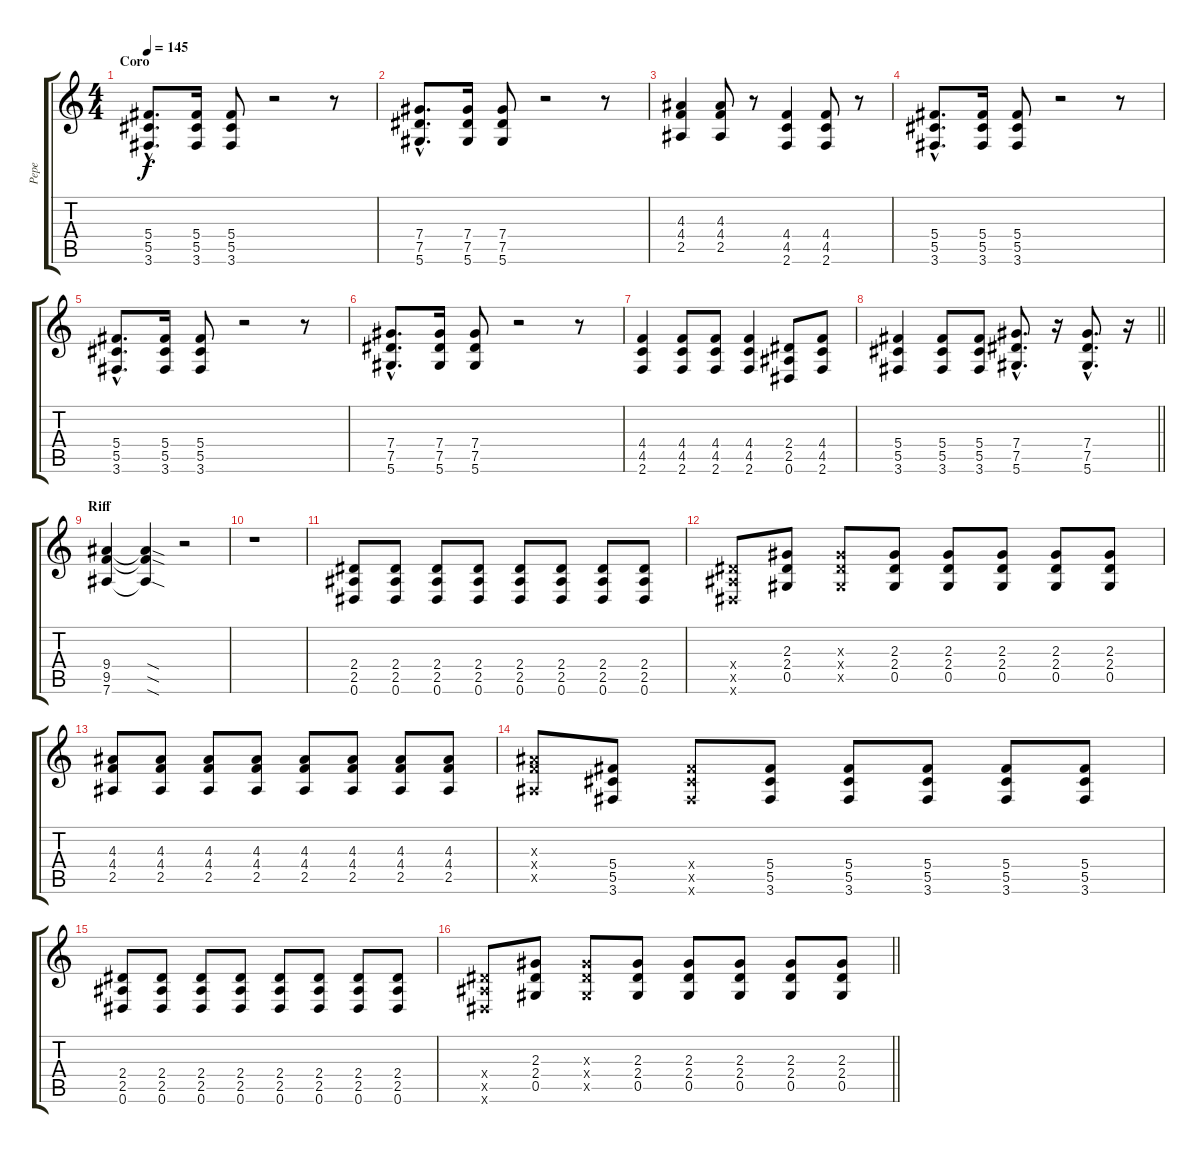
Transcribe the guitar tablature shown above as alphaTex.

\track ("Pepe" "Pepe") {instrument distortionguitar}
\staff {score tabs}
\tuning (Eb4 Bb3 Gb3 Db3 Ab2 Eb2) {hide}
\ts (4 4)
\section ("" "Coro")
\tempo 145
\clef g2
\ks c
(5.4{hac} 5.5{hac} 3.6{hac}).8{d dy f} (5.4 5.5 3.6).16 (5.4 5.5 3.6).8 r.2 r.8 |
(7.4{hac} 7.5{hac} 5.6{hac}).8{d} (7.4 7.5 5.6).16 (7.4 7.5 5.6).8 r.2 r.8 |
(4.3 4.4 2.5).4 (4.3 4.4 2.5).8 r.8 (4.4 4.5 2.6).4 (4.4 4.5 2.6).8 r.8 |
(5.4{hac} 5.5{hac} 3.6{hac}).8{d} (5.4 5.5 3.6).16 (5.4 5.5 3.6).8 r.2 r.8 |
(5.4{hac} 5.5{hac} 3.6{hac}).8{d} (5.4 5.5 3.6).16 (5.4 5.5 3.6).8 r.2 r.8 |
(7.4{hac} 7.5{hac} 5.6{hac}).8{d} (7.4 7.5 5.6).16 (7.4 7.5 5.6).8 r.2 r.8 |
(4.4 4.5 2.6).4 (4.4 4.5 2.6).8 (4.4 4.5 2.6).8 (4.4 4.5 2.6).4 (2.4 2.5 0.6).8 (4.4 4.5 2.6).8 |
\barLineRight lightlight
(5.4 5.5 3.6).4 (5.4 5.5 3.6).8 (5.4 5.5 3.6).8 (7.4{hac} 7.5{hac} 5.6{hac}).8{d} r.16 (7.4{hac} 7.5{hac} 5.6{hac}).8{d} r.16 |
\section ("" "Riff")
(9.4 9.5 7.6).4 (9.4{sod t} 9.5{sod t} 7.6{sod t}).4 r.2 |
r.1 |
(2.4 2.5 0.6).8 (2.4 2.5 0.6).8 (2.4 2.5 0.6).8 (2.4 2.5 0.6).8 (2.4 2.5 0.6).8 (2.4 2.5 0.6).8 (2.4 2.5 0.6).8 (2.4 2.5 0.6).8 |
(2.4{x} 2.5{x} 0.6{x}).8 (2.3 2.4 0.5).8 (2.3{x} 2.4{x} 0.5{x}).8 (2.3 2.4 0.5).8 (2.3 2.4 0.5).8 (2.3 2.4 0.5).8 (2.3 2.4 0.5).8 (2.3 2.4 0.5).8 |
(4.3 4.4 2.5).8 (4.3 4.4 2.5).8 (4.3 4.4 2.5).8 (4.3 4.4 2.5).8 (4.3 4.4 2.5).8 (4.3 4.4 2.5).8 (4.3 4.4 2.5).8 (4.3 4.4 2.5).8 |
(4.3{x} 4.4{x} 2.5{x}).8 (5.4 5.5 3.6).8 (5.4{x} 5.5{x} 3.6{x}).8 (5.4 5.5 3.6).8 (5.4 5.5 3.6).8 (5.4 5.5 3.6).8 (5.4 5.5 3.6).8 (5.4 5.5 3.6).8 |
(2.4 2.5 0.6).8 (2.4 2.5 0.6).8 (2.4 2.5 0.6).8 (2.4 2.5 0.6).8 (2.4 2.5 0.6).8 (2.4 2.5 0.6).8 (2.4 2.5 0.6).8 (2.4 2.5 0.6).8 |
\barLineRight lightlight
(2.4{x} 2.5{x} 0.6{x}).8 (2.3 2.4 0.5).8 (2.3{x} 2.4{x} 0.5{x}).8 (2.3 2.4 0.5).8 (2.3 2.4 0.5).8 (2.3 2.4 0.5).8 (2.3 2.4 0.5).8 (2.3 2.4 0.5).8
